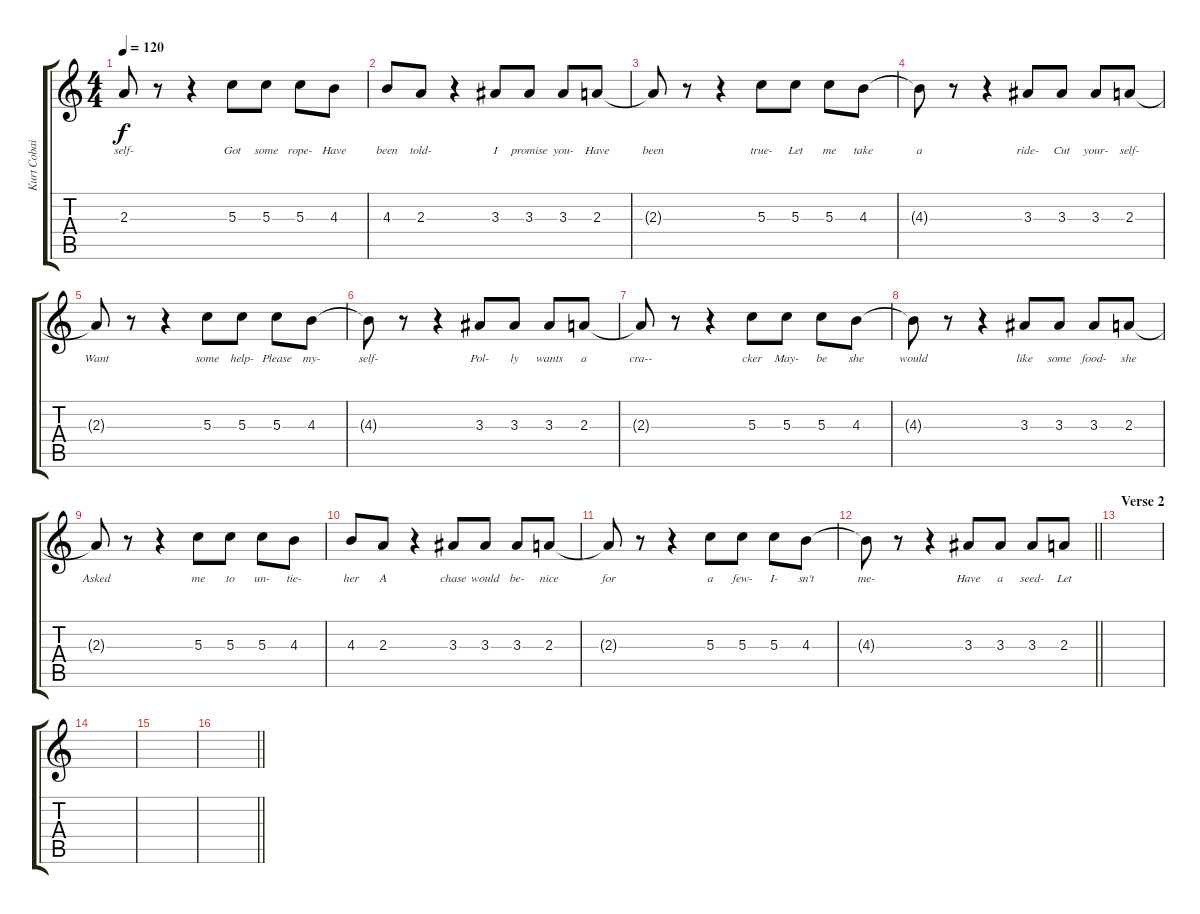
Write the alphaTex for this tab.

\track ("Kurt Cobain - Vocals" "Kurt Cobai") {instrument distortionguitar}
\staff {score tabs}
\tuning (E4 B3 G3 D3 A2 E2) {hide}
\ts (4 4)
\tempo 120
\clef g2
\ks c
2.3{t}.8{lyrics (0 "self-") lyrics (1 "") lyrics (2 "") lyrics (3 "") lyrics (4 "") dy f} r.8 r.4 5.3.8{lyrics (0 "Got") lyrics (1 "") lyrics (2 "") lyrics (3 "") lyrics (4 "")} 5.3.8{lyrics (0 "some") lyrics (1 "") lyrics (2 "") lyrics (3 "") lyrics (4 "")} 5.3.8{lyrics (0 "rope-") lyrics (1 "") lyrics (2 "") lyrics (3 "") lyrics (4 "")} 4.3.8{lyrics (0 "Have") lyrics (1 "") lyrics (2 "") lyrics (3 "") lyrics (4 "")} |
4.3.8{lyrics (0 "been") lyrics (1 "") lyrics (2 "") lyrics (3 "") lyrics (4 "")} 2.3.8{lyrics (0 "told-") lyrics (1 "") lyrics (2 "") lyrics (3 "") lyrics (4 "")} r.4 3.3.8{lyrics (0 "I") lyrics (1 "") lyrics (2 "") lyrics (3 "") lyrics (4 "")} 3.3.8{lyrics (0 "promise") lyrics (1 "") lyrics (2 "") lyrics (3 "") lyrics (4 "")} 3.3.8{lyrics (0 "you-") lyrics (1 "") lyrics (2 "") lyrics (3 "") lyrics (4 "")} 2.3.8{lyrics (0 "Have") lyrics (1 "") lyrics (2 "") lyrics (3 "") lyrics (4 "")} |
2.3{t}.8{lyrics (0 "been") lyrics (1 "") lyrics (2 "") lyrics (3 "") lyrics (4 "")} r.8 r.4 5.3.8{lyrics (0 "true-") lyrics (1 "") lyrics (2 "") lyrics (3 "") lyrics (4 "")} 5.3.8{lyrics (0 "Let") lyrics (1 "") lyrics (2 "") lyrics (3 "") lyrics (4 "")} 5.3.8{lyrics (0 "me") lyrics (1 "") lyrics (2 "") lyrics (3 "") lyrics (4 "")} 4.3.8{lyrics (0 "take") lyrics (1 "") lyrics (2 "") lyrics (3 "") lyrics (4 "")} |
4.3{t}.8{lyrics (0 "a") lyrics (1 "") lyrics (2 "") lyrics (3 "") lyrics (4 "")} r.8 r.4 3.3.8{lyrics (0 "ride-") lyrics (1 "") lyrics (2 "") lyrics (3 "") lyrics (4 "")} 3.3.8{lyrics (0 "Cut") lyrics (1 "") lyrics (2 "") lyrics (3 "") lyrics (4 "")} 3.3.8{lyrics (0 "your-") lyrics (1 "") lyrics (2 "") lyrics (3 "") lyrics (4 "")} 2.3.8{lyrics (0 "self-") lyrics (1 "") lyrics (2 "") lyrics (3 "") lyrics (4 "")} |
2.3{t}.8{lyrics (0 "Want") lyrics (1 "") lyrics (2 "") lyrics (3 "") lyrics (4 "")} r.8 r.4 5.3.8{lyrics (0 "some") lyrics (1 "") lyrics (2 "") lyrics (3 "") lyrics (4 "")} 5.3.8{lyrics (0 "help-") lyrics (1 "") lyrics (2 "") lyrics (3 "") lyrics (4 "")} 5.3.8{lyrics (0 "Please") lyrics (1 "") lyrics (2 "") lyrics (3 "") lyrics (4 "")} 4.3.8{lyrics (0 "my-") lyrics (1 "") lyrics (2 "") lyrics (3 "") lyrics (4 "")} |
4.3{t}.8{lyrics (0 "self-") lyrics (1 "") lyrics (2 "") lyrics (3 "") lyrics (4 "")} r.8 r.4 3.3.8{lyrics (0 "Pol-") lyrics (1 "") lyrics (2 "") lyrics (3 "") lyrics (4 "")} 3.3.8{lyrics (0 "ly") lyrics (1 "") lyrics (2 "") lyrics (3 "") lyrics (4 "")} 3.3.8{lyrics (0 "wants") lyrics (1 "") lyrics (2 "") lyrics (3 "") lyrics (4 "")} 2.3.8{lyrics (0 "a") lyrics (1 "") lyrics (2 "") lyrics (3 "") lyrics (4 "")} |
2.3{t}.8{lyrics (0 "cra--") lyrics (1 "") lyrics (2 "") lyrics (3 "") lyrics (4 "")} r.8 r.4 5.3.8{lyrics (0 "cker") lyrics (1 "") lyrics (2 "") lyrics (3 "") lyrics (4 "")} 5.3.8{lyrics (0 "May-") lyrics (1 "") lyrics (2 "") lyrics (3 "") lyrics (4 "")} 5.3.8{lyrics (0 "be") lyrics (1 "") lyrics (2 "") lyrics (3 "") lyrics (4 "")} 4.3.8{lyrics (0 "she") lyrics (1 "") lyrics (2 "") lyrics (3 "") lyrics (4 "")} |
4.3{t}.8{lyrics (0 "would") lyrics (1 "") lyrics (2 "") lyrics (3 "") lyrics (4 "")} r.8 r.4 3.3.8{lyrics (0 "like") lyrics (1 "") lyrics (2 "") lyrics (3 "") lyrics (4 "")} 3.3.8{lyrics (0 "some") lyrics (1 "") lyrics (2 "") lyrics (3 "") lyrics (4 "")} 3.3.8{lyrics (0 "food-") lyrics (1 "") lyrics (2 "") lyrics (3 "") lyrics (4 "")} 2.3.8{lyrics (0 "she") lyrics (1 "") lyrics (2 "") lyrics (3 "") lyrics (4 "")} |
2.3{t}.8{lyrics (0 "Asked") lyrics (1 "") lyrics (2 "") lyrics (3 "") lyrics (4 "")} r.8 r.4 5.3.8{lyrics (0 "me") lyrics (1 "") lyrics (2 "") lyrics (3 "") lyrics (4 "")} 5.3.8{lyrics (0 "to") lyrics (1 "") lyrics (2 "") lyrics (3 "") lyrics (4 "")} 5.3.8{lyrics (0 "un-") lyrics (1 "") lyrics (2 "") lyrics (3 "") lyrics (4 "")} 4.3.8{lyrics (0 "tie-") lyrics (1 "") lyrics (2 "") lyrics (3 "") lyrics (4 "")} |
4.3.8{lyrics (0 "her") lyrics (1 "") lyrics (2 "") lyrics (3 "") lyrics (4 "")} 2.3.8{lyrics (0 "A") lyrics (1 "") lyrics (2 "") lyrics (3 "") lyrics (4 "")} r.4 3.3.8{lyrics (0 "chase") lyrics (1 "") lyrics (2 "") lyrics (3 "") lyrics (4 "")} 3.3.8{lyrics (0 "would") lyrics (1 "") lyrics (2 "") lyrics (3 "") lyrics (4 "")} 3.3.8{lyrics (0 "be-") lyrics (1 "") lyrics (2 "") lyrics (3 "") lyrics (4 "")} 2.3.8{lyrics (0 "nice") lyrics (1 "") lyrics (2 "") lyrics (3 "") lyrics (4 "")} |
2.3{t}.8{lyrics (0 "for") lyrics (1 "") lyrics (2 "") lyrics (3 "") lyrics (4 "")} r.8 r.4 5.3.8{lyrics (0 "a") lyrics (1 "") lyrics (2 "") lyrics (3 "") lyrics (4 "")} 5.3.8{lyrics (0 "few-") lyrics (1 "") lyrics (2 "") lyrics (3 "") lyrics (4 "")} 5.3.8{lyrics (0 "I-") lyrics (1 "") lyrics (2 "") lyrics (3 "") lyrics (4 "")} 4.3.8{lyrics (0 "sn't") lyrics (1 "") lyrics (2 "") lyrics (3 "") lyrics (4 "")} |
\barLineRight lightlight
4.3{t}.8{lyrics (0 "me-") lyrics (1 "") lyrics (2 "") lyrics (3 "") lyrics (4 "")} r.8 r.4 3.3.8{lyrics (0 "Have") lyrics (1 "") lyrics (2 "") lyrics (3 "") lyrics (4 "")} 3.3.8{lyrics (0 "a") lyrics (1 "") lyrics (2 "") lyrics (3 "") lyrics (4 "")} 3.3.8{lyrics (0 "seed-") lyrics (1 "") lyrics (2 "") lyrics (3 "") lyrics (4 "")} 2.3.8{lyrics (0 "Let") lyrics (1 "") lyrics (2 "") lyrics (3 "") lyrics (4 "")} |
\section ("" "Verse 2")
|
|
|
\barLineRight lightlight
